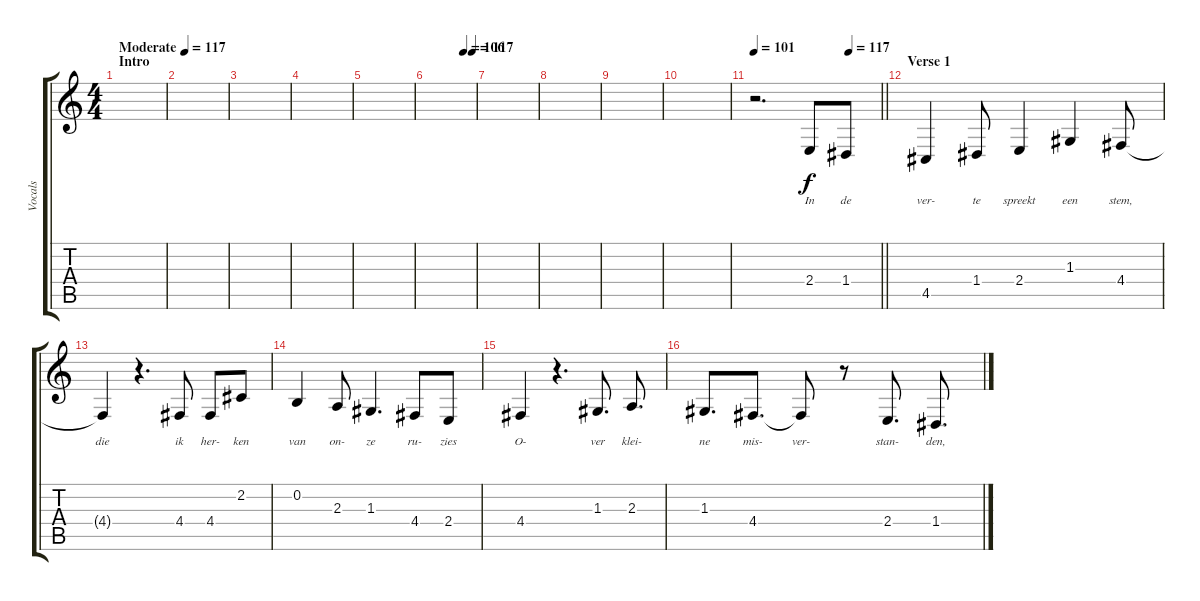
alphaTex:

\track ("Vocals" "Vocals") {instrument oboe}
\staff {score tabs}
\tuning (E4 B3 G3 D3 A2 E2) {hide}
\ts (4 4)
\section ("" "Intro")
\tempo (117 "Moderate")
\clef g2
\ks c
|
|
|
|
|
\tempo (106 0.75)
\tempo (117 0.9375)
|
|
|
|
|
\tempo 101
\tempo (117 0.75)
\barLineRight lightlight
r.2{d} 2.4.8{lyrics (0 "In") lyrics (1 "") lyrics (2 "") lyrics (3 "") lyrics (4 "")} 1.4.8{lyrics (0 "de") lyrics (1 "") lyrics (2 "") lyrics (3 "") lyrics (4 "")} |
\section ("" "Verse 1")
4.5.4{lyrics (0 "ver-") lyrics (1 "") lyrics (2 "") lyrics (3 "") lyrics (4 "")} 1.4.8{lyrics (0 "te") lyrics (1 "") lyrics (2 "") lyrics (3 "") lyrics (4 "")} 2.4.4{lyrics (0 "spreekt") lyrics (1 "") lyrics (2 "") lyrics (3 "") lyrics (4 "")} 1.3.4{lyrics (0 "een") lyrics (1 "") lyrics (2 "") lyrics (3 "") lyrics (4 "")} 4.4.8{lyrics (0 "stem,") lyrics (1 "") lyrics (2 "") lyrics (3 "") lyrics (4 "")} |
4.4{t}.4{lyrics (0 "die") lyrics (1 "") lyrics (2 "") lyrics (3 "") lyrics (4 "")} r.4{d} 4.4.8{lyrics (0 "ik") lyrics (1 "") lyrics (2 "") lyrics (3 "") lyrics (4 "")} 4.4.8{lyrics (0 "her-") lyrics (1 "") lyrics (2 "") lyrics (3 "") lyrics (4 "")} 2.2.8{lyrics (0 "ken") lyrics (1 "") lyrics (2 "") lyrics (3 "") lyrics (4 "")} |
0.2.4{lyrics (0 "van") lyrics (1 "") lyrics (2 "") lyrics (3 "") lyrics (4 "")} 2.3.8{lyrics (0 "on-") lyrics (1 "") lyrics (2 "") lyrics (3 "") lyrics (4 "")} 1.3.4{d lyrics (0 "ze") lyrics (1 "") lyrics (2 "") lyrics (3 "") lyrics (4 "")} 4.4.8{lyrics (0 "ru-") lyrics (1 "") lyrics (2 "") lyrics (3 "") lyrics (4 "")} 2.4.8{lyrics (0 "zies") lyrics (1 "") lyrics (2 "") lyrics (3 "") lyrics (4 "")} |
4.4.4{lyrics (0 "O-") lyrics (1 "") lyrics (2 "") lyrics (3 "") lyrics (4 "")} r.4{d} 1.3.8{d lyrics (0 "ver") lyrics (1 "") lyrics (2 "") lyrics (3 "") lyrics (4 "")} 2.3.8{d lyrics (0 "klei-") lyrics (1 "") lyrics (2 "") lyrics (3 "") lyrics (4 "")} |
1.3.8{d lyrics (0 "ne") lyrics (1 "") lyrics (2 "") lyrics (3 "") lyrics (4 "")} 4.4.8{d lyrics (0 "mis-") lyrics (1 "") lyrics (2 "") lyrics (3 "") lyrics (4 "")} 4.4{t}.8{lyrics (0 "ver-") lyrics (1 "") lyrics (2 "") lyrics (3 "") lyrics (4 "")} r.8 2.4.8{d lyrics (0 "stan-") lyrics (1 "") lyrics (2 "") lyrics (3 "") lyrics (4 "")} 1.4.8{d lyrics (0 "den,") lyrics (1 "") lyrics (2 "") lyrics (3 "") lyrics (4 "")}
